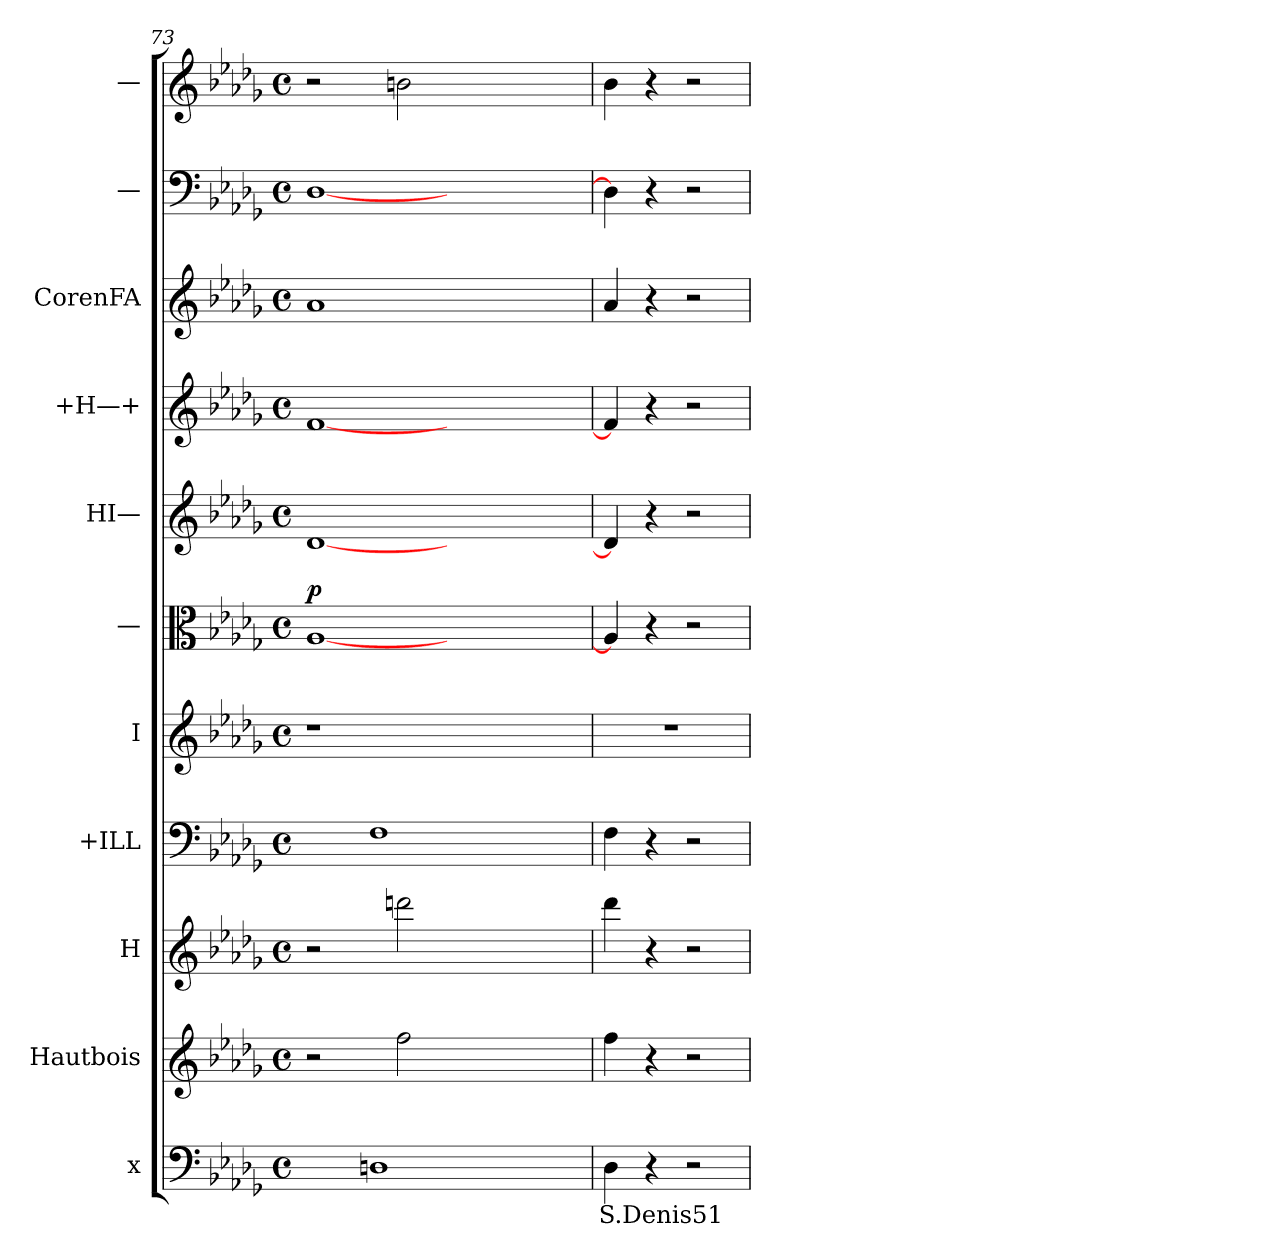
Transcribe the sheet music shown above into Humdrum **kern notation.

**kern	**text	**kern	**kern	**kern	**kern	**kern	**dynam	**kern	**text	**kern	**kern	**kern	**kern
*part11	*part11	*part10	*part9	*part8	*part7	*part6	*part6	*part5	*part5	*part4	*part3	*part2	*part1
*staff11	*staff11	*staff10	*staff9	*staff8	*staff7	*staff6	*staff6	*staff5	*staff5	*staff4	*staff3	*staff2	*staff1
*I"x	*	*I"Hautbois	*I"H	*I"+ILL	*I"I	*I"—	*	*I"HI—	*	*I"+H—+	*I"CorenFA	*I"—	*I"—
*clefF4	*	*clefG2	*clefG2	*clefF4	*clefG2	*clefC3	*	*clefG2	*	*clefG2	*clefG2	*clefF4	*clefG2
*k[b-e-a-d-g-]	*	*k[b-e-a-d-g-]	*k[b-e-a-d-g-]	*k[b-e-a-d-g-]	*k[b-e-a-d-g-]	*k[b-e-a-d-g-]	*	*k[b-e-a-d-g-]	*	*k[b-e-a-d-g-]	*k[b-e-a-d-g-]	*k[b-e-a-d-g-]	*k[b-e-a-d-g-]
*M4/4	*	*M4/4	*M4/4	*M4/4	*M4/4	*M4/4	*	*M4/4	*	*M4/4	*M4/4	*M4/4	*M4/4
*met(c)	*	*met(c)	*met(c)	*met(c)	*met(c)	*met(c)	*	*met(c)	*	*met(c)	*met(c)	*met(c)	*met(c)
=73	=73	=73	=73	=73	=73	=73	=73	=73	=73	=73	=73	=73	=73
!	!	!	!	!	!	!	!LO:DY:a	!	!	!	!	!	!
2ryy	.	2r	2r	2ryy	1r	[1A-i/	p	[1d-i/	.	[1fi/	1a-i/	[1D-i/	2r
1Dj/	.	8ryy	8ryy	1Fj/	.	.	.	.	.	.	.	.	8ryy
.	.	2ffj\	2dddj\	.	.	.	.	.	.	.	.	.	2bj\
.	.	.	.	.	1ryy	1ryy	.	1ryy	.	1ryy	1ryy	1ryy	.
.	.	4.ryy	4.ryy	.	.	.	.	.	.	.	.	.	4.ryy
2ryy	.	2ryy	2ryy	2ryy	.	.	.	.	.	.	.	.	2ryy
=74	=74	=74	=74	=74	=74	=74	=74	=74	=74	=74	=74	=74	=74
4D-i\	S.Denis51	4ffi\	4ddd-i\	4Fi\	1r	4A-i/]	.	4d-i/]	--	4fi/]	4a-i/	4D-i\]	4b-i\
4r	.	4r	4r	4r	.	4r	.	4r	.	4r	4r	4r	4r
2r	.	2r	2r	2r	.	2r	.	2r	.	2r	2r	2r	2r
=	=	=	=	=	=	=	=	=	=	=	=	=	=
*-	*-	*-	*-	*-	*-	*-	*-	*-	*-	*-	*-	*-	*-
